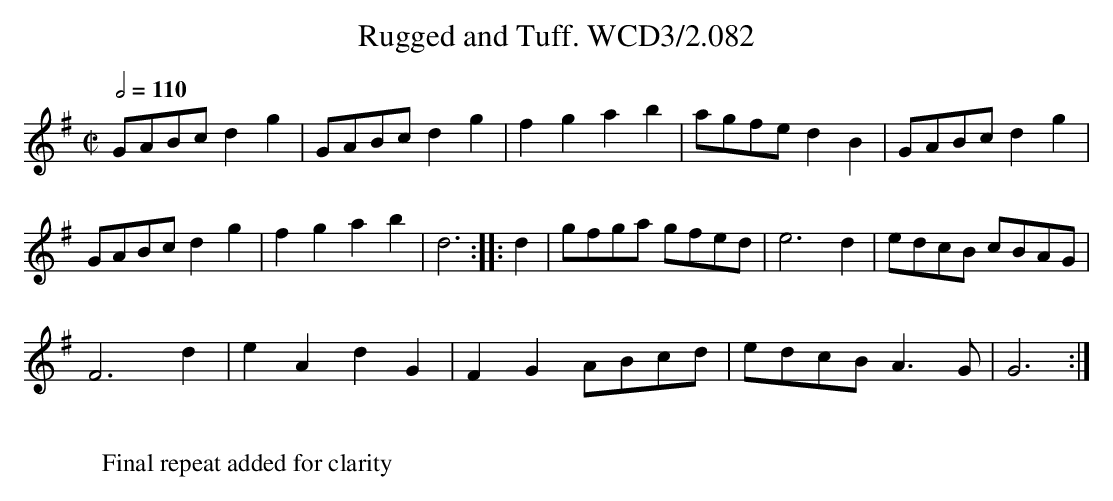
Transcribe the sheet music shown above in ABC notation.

X:1
T:Rugged and Tuff. WCD3/2.082
M:C|
L:1/8
Q:1/2=110
K:G
GABc d2g2|GABc d2g2|f2g2a2b2|agfe d2B2|GABc d2g2|
GABc d2g2|f2g2a2b2|d6::d2|gfga gfed|e6d2|edcB cBAG|
F6d2|e2A2d2G2|F2G2 ABcd|edcB A3G|G6:|
W:
W:Final repeat added for clarity
